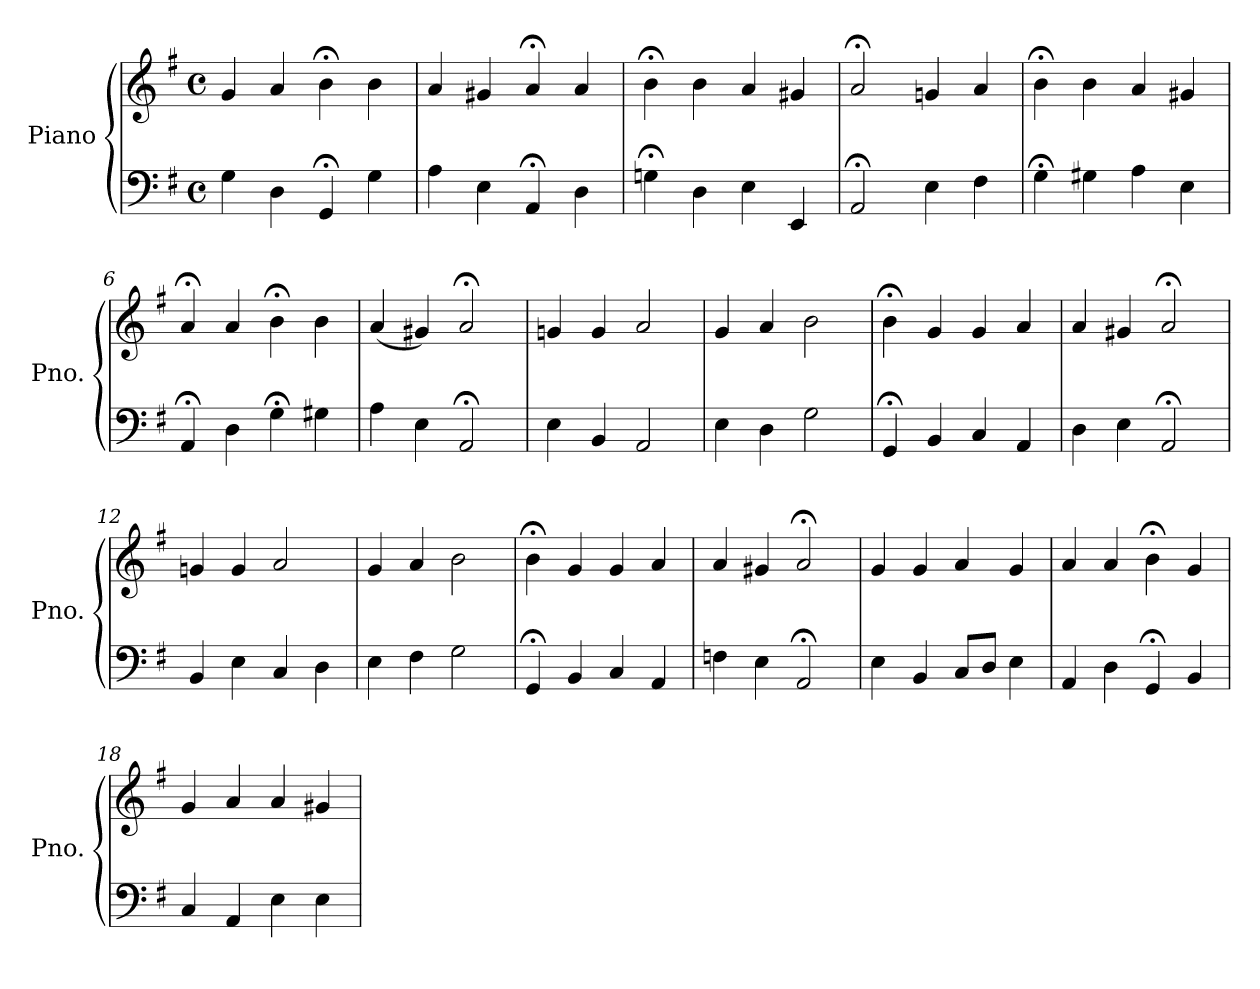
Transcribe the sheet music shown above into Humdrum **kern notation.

**kern	**kern
*part1	*part1
*staff2	*staff1
*I"Piano	*
*I'Pno.	*
*clefF4	*clefG2
*k[f#]	*k[f#]
*M4/4	*M4/4
*met(c)	*met(c)
=1	=1
4G\	4g/
4D\	4a/
4GG;</	4b;<\
4G\	4b\
=2	=2
4A\	4a/
4E\	4g#X/
4AA;</	4a;</
4D\	4a/
=3	=3
4Gn;<\	4b;<\
4D\	4b\
4E\	4a/
4EE/	4g#X/
=4	=4
2AA;</	2a;</
4E\	4gn/
4F#\	4a/
=5	=5
4G;<\	4b;<\
4G#X\	4b\
4A\	4a/
4E\	4g#X/
=6	=6
4AA;</	4a;</
4D\	4a/
4G;<\	4b;<\
4G#X\	4b\
=7	=7
4A\	(4a/
4E\	4g#X/)
2AA;</	2a;</
!!LO:LB:g=z
=8	=8
4E\	4gn/
4BB/	4g/
2AA/	2a/
=9	=9
4E\	4g/
4D\	4a/
2G\	2b\
=10	=10
4GG;</	4b;<\
4BB/	4g/
4C/	4g/
4AA/	4a/
=11	=11
4D\	4a/
4E\	4g#X/
2AA;</	2a;</
=12	=12
4BB/	4gn/
4E\	4g/
4C/	2a/
4D\	.
=13	=13
4E\	4g/
4F#\	4a/
2G\	2b\
=14	=14
4GG;</	4b;<\
4BB/	4g/
4C/	4g/
4AA/	4a/
=15	=15
4Fn\	4a/
4E\	4g#X/
2AA;</	2a;</
!!LO:LB:g=z
=16	=16
4E\	4g/
4BB/	4g/
8C/L	4a/
8D/J	.
4E\	4g/
=17	=17
4AA/	4a/
4D\	4a/
4GG;</	4b;<\
4BB/	4g/
=18	=18
4C/	4g/
4AA/	4a/
4E\	4a/
4E\	4g#X/
=	=
*-	*-
